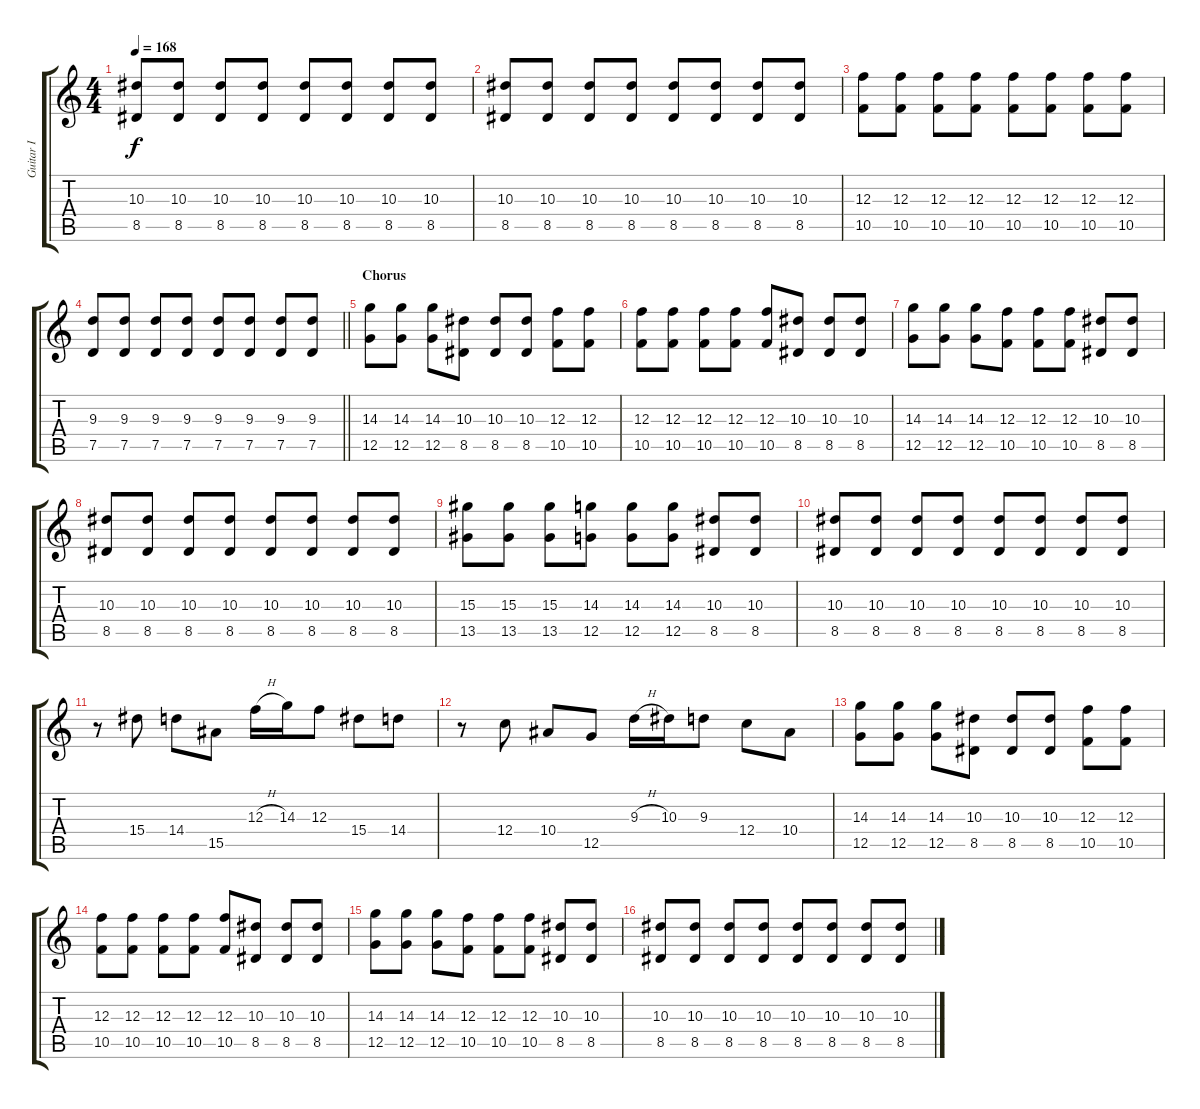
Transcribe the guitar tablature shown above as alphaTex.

\track ("Guitar I" "Guitar I") {instrument distortionguitar}
\staff {score tabs}
\tuning (D4 A3 F3 C3 G2 C2) {hide}
\ts (4 4)
\tempo 168
\clef g2
\ks c
(10.3 8.5).8{dy f} (10.3 8.5).8 (10.3 8.5).8 (10.3 8.5).8 (10.3 8.5).8 (10.3 8.5).8 (10.3 8.5).8 (10.3 8.5).8 |
(10.3 8.5).8 (10.3 8.5).8 (10.3 8.5).8 (10.3 8.5).8 (10.3 8.5).8 (10.3 8.5).8 (10.3 8.5).8 (10.3 8.5).8 |
(12.3 10.5).8 (12.3 10.5).8 (12.3 10.5).8 (12.3 10.5).8 (12.3 10.5).8 (12.3 10.5).8 (12.3 10.5).8 (12.3 10.5).8 |
\barLineRight lightlight
(9.3 7.5).8 (9.3 7.5).8 (9.3 7.5).8 (9.3 7.5).8 (9.3 7.5).8 (9.3 7.5).8 (9.3 7.5).8 (9.3 7.5).8 |
\section ("" "Chorus")
(14.3 12.5).8 (14.3 12.5).8 (14.3 12.5).8 (10.3 8.5).8 (10.3 8.5).8 (10.3 8.5).8 (12.3 10.5).8 (12.3 10.5).8 |
(12.3 10.5).8 (12.3 10.5).8 (12.3 10.5).8 (12.3 10.5).8 (12.3 10.5).8 (10.3 8.5).8 (10.3 8.5).8 (10.3 8.5).8 |
(14.3 12.5).8 (14.3 12.5).8 (14.3 12.5).8 (12.3 10.5).8 (12.3 10.5).8 (12.3 10.5).8 (10.3 8.5).8 (10.3 8.5).8 |
(10.3 8.5).8 (10.3 8.5).8 (10.3 8.5).8 (10.3 8.5).8 (10.3 8.5).8 (10.3 8.5).8 (10.3 8.5).8 (10.3 8.5).8 |
(15.3 13.5).8 (15.3 13.5).8 (15.3 13.5).8 (14.3 12.5).8 (14.3 12.5).8 (14.3 12.5).8 (10.3 8.5).8 (10.3 8.5).8 |
(10.3 8.5).8 (10.3 8.5).8 (10.3 8.5).8 (10.3 8.5).8 (10.3 8.5).8 (10.3 8.5).8 (10.3 8.5).8 (10.3 8.5).8 |
r.8 15.4.8 14.4.8 15.5.8 12.3{h}.16 14.3.16 12.3.8 15.4.8 14.4.8 |
r.8 12.4.8 10.4.8 12.5.8 9.3{h}.16 10.3.16 9.3.8 12.4.8 10.4.8 |
(14.3 12.5).8 (14.3 12.5).8 (14.3 12.5).8 (10.3 8.5).8 (10.3 8.5).8 (10.3 8.5).8 (12.3 10.5).8 (12.3 10.5).8 |
(12.3 10.5).8 (12.3 10.5).8 (12.3 10.5).8 (12.3 10.5).8 (12.3 10.5).8 (10.3 8.5).8 (10.3 8.5).8 (10.3 8.5).8 |
(14.3 12.5).8 (14.3 12.5).8 (14.3 12.5).8 (12.3 10.5).8 (12.3 10.5).8 (12.3 10.5).8 (10.3 8.5).8 (10.3 8.5).8 |
(10.3 8.5).8 (10.3 8.5).8 (10.3 8.5).8 (10.3 8.5).8 (10.3 8.5).8 (10.3 8.5).8 (10.3 8.5).8 (10.3 8.5).8
